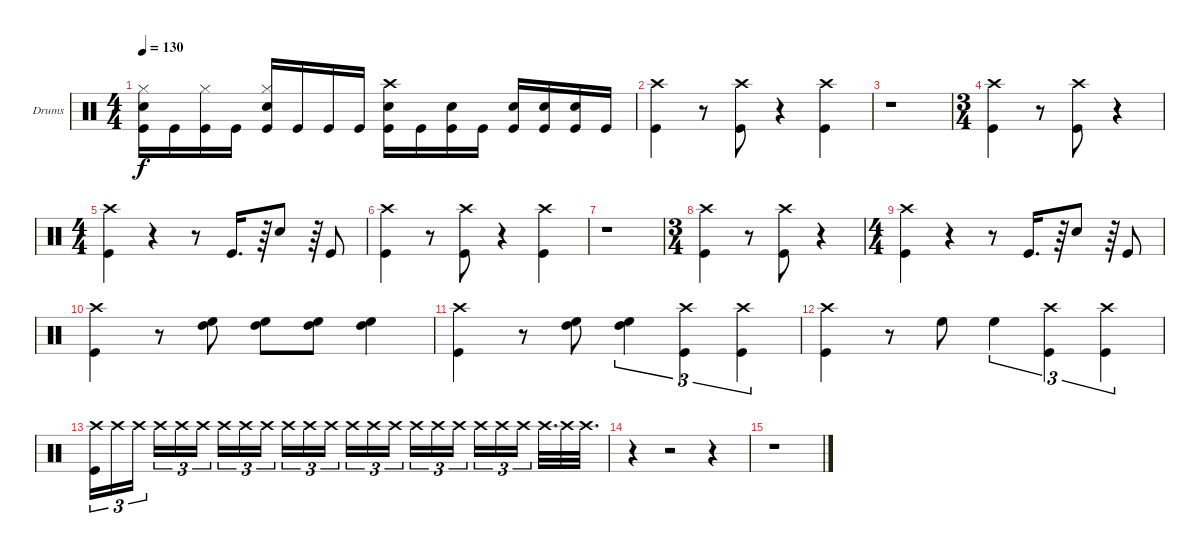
\defaultSystemsLayout 4
\bracketExtendMode groupsimilarinstruments
\firstSystemTrackNameOrientation horizontal
\otherSystemsTrackNameOrientation horizontal
\track ("Ulrich" "Drums") {instrument percussion}
\staff {score}
\articulation defaults
\ts (4 4)
\tempo 130
\clef neutral
\ks c
("Snare (hit) 2" "Hi-Hat (closed)" "Kick (hit)").16{dy f} "Kick (hit)".16 ("Hi-Hat (closed)" "Kick (hit)").16 "Kick (hit)".16 ("Snare (hit) 2" "Hi-Hat (closed)" "Kick (hit)").16 "Kick (hit)".16 "Kick (hit)".16 "Kick (hit)".16 ("Snare (hit) 2" "Crash high (hit)" "Kick (hit)").16 "Kick (hit)".16 ("Snare (hit) 2" "Kick (hit)").16 "Kick (hit)".16 ("Snare (hit) 2" "Kick (hit)").16 ("Snare (hit) 2" "Kick (hit)").16 ("Snare (hit) 2" "Kick (hit)").16 "Kick (hit)".16 |
("Kick (hit)" "Crash high (hit)").4 r.8 ("Kick (hit)" "Crash high (hit)").8 r.4 ("Kick (hit)" "Crash high (hit)").4 |
r.1 |
\ts (3 4)
("Kick (hit)" "Crash high (hit)").4 r.8 ("Kick (hit)" "Crash high (hit)").8 r.4 |
\ts (4 4)
("Kick (hit)" "Crash high (hit)").4 r.4 r.8 "Kick (hit)".16{d} r.64 "Snare (hit) 2".8 r.64 "Kick (hit)".8 |
("Kick (hit)" "Crash high (hit)").4 r.8 ("Kick (hit)" "Crash high (hit)").8 r.4 ("Kick (hit)" "Crash high (hit)").4 |
r.1 |
\ts (3 4)
("Kick (hit)" "Crash high (hit)").4 r.8 ("Kick (hit)" "Crash high (hit)").8 r.4 |
\ts (4 4)
("Kick (hit)" "Crash high (hit)").4 r.4 r.8 "Kick (hit)".16{d} r.64 "Snare (hit) 2".8 r.64 "Kick (hit)".8 |
("Kick (hit)" "Crash high (hit)").4 r.8 ("High Floor Tom (hit)" "High Tom (hit)").8 ("High Floor Tom (hit)" "High Tom (hit)").8 ("High Floor Tom (hit)" "High Tom (hit)").8 ("High Floor Tom (hit)" "High Tom (hit)").4 |
("Kick (hit)" "Crash high (hit)").4 r.8 ("High Tom (hit)" "High Floor Tom (hit)").8 ("High Floor Tom (hit)" "High Tom (hit)").4{tu (3 2)} ("Kick (hit)" "Crash high (hit)").4{tu (3 2)} ("Kick (hit)" "Crash high (hit)").4{tu (3 2)} |
("Crash high (hit)" "Kick (hit)").4 r.8 "High Floor Tom (hit)".8 "High Floor Tom (hit)".4{tu (3 2)} ("Kick (hit)" "Crash high (hit)").4{tu (3 2)} ("Kick (hit)" "Crash high (hit)").4{tu (3 2)} |
("Kick (hit)" "Crash high (hit)").16{tu (3 2)} "Crash high (hit)".16{tu (3 2)} "Crash high (hit)".16{tu (3 2)} "Crash high (hit)".16{tu (3 2)} "Crash high (hit)".16{tu (3 2)} "Crash high (hit)".16{tu (3 2)} "Crash high (hit)".16{tu (3 2)} "Crash high (hit)".16{tu (3 2)} "Crash high (hit)".16{tu (3 2)} "Crash high (hit)".16{tu (3 2)} "Crash high (hit)".16{tu (3 2)} "Crash high (hit)".16{tu (3 2)} "Crash high (hit)".16{tu (3 2)} "Crash high (hit)".16{tu (3 2)} "Crash high (hit)".16{tu (3 2)} "Crash high (hit)".16{tu (3 2)} "Crash high (hit)".16{tu (3 2)} "Crash high (hit)".16{tu (3 2)} "Crash high (hit)".16{tu (3 2)} "Crash high (hit)".16{tu (3 2)} "Crash high (hit)".16{tu (3 2)} "Crash high (hit)".32{d} "Crash high (hit)".32 "Crash high (hit)".32{d} |
r.4 r.2 r.4 |
r.1
